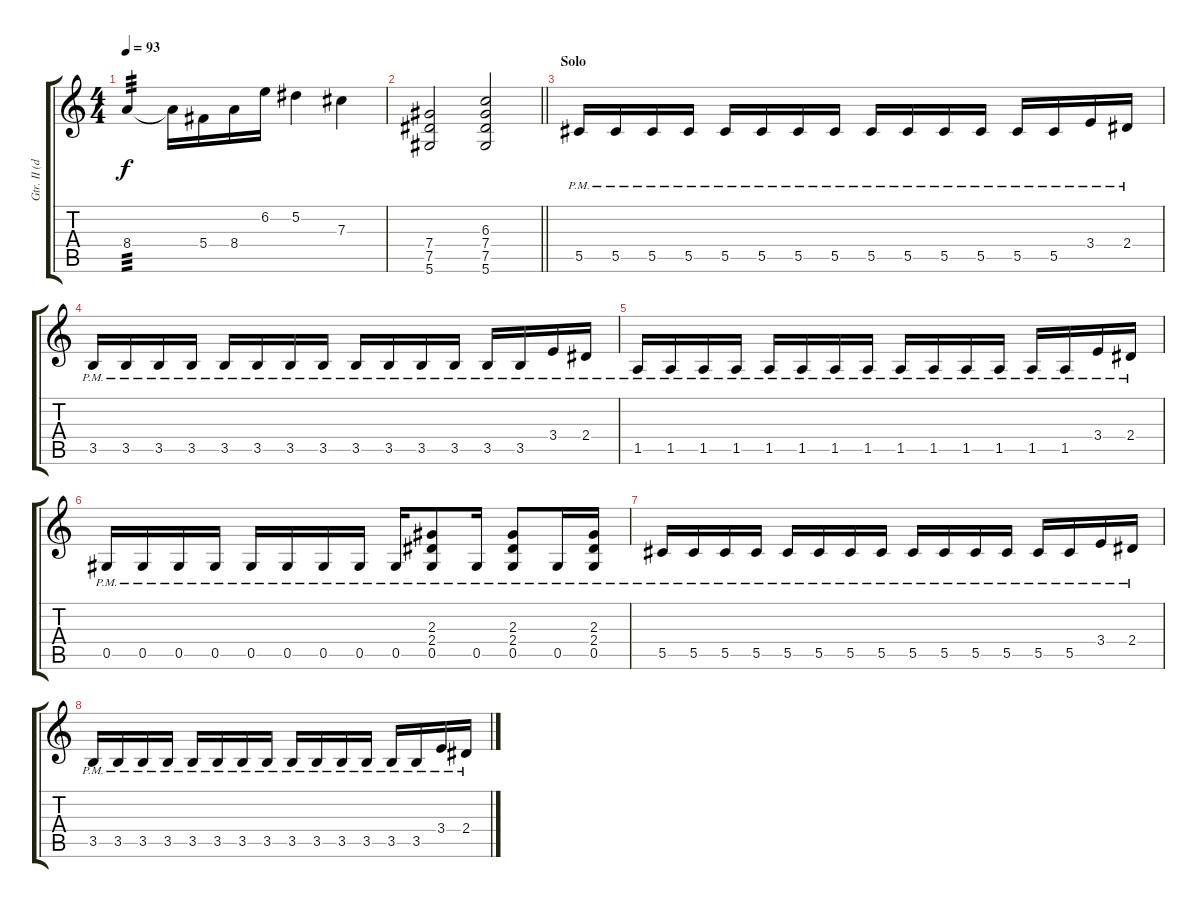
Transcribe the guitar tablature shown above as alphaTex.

\track ("Gtr. II (dist)" "Gtr. II (d") {instrument distortionguitar}
\staff {score tabs}
\tuning (Eb4 Bb3 Gb3 Db3 Ab2 Eb2) {hide}
\ts (4 4)
\tempo 93
\clef g2
\ks c
8.4.4{tp 3 dy f} 8.4{t}.16 5.4.16 8.4.16 6.2.16 5.2.4 7.3.4 |
\barLineRight lightlight
(7.4 7.5 5.6).2 (6.3 7.4 7.5 5.6).2 |
\section ("" "Solo")
5.5{pm}.16 5.5{pm}.16 5.5{pm}.16 5.5{pm}.16 5.5{pm}.16 5.5{pm}.16 5.5{pm}.16 5.5{pm}.16 5.5{pm}.16 5.5{pm}.16 5.5{pm}.16 5.5{pm}.16 5.5{pm}.16 5.5{pm}.16 3.4{pm}.16 2.4{pm}.16 |
3.5{pm}.16 3.5{pm}.16 3.5{pm}.16 3.5{pm}.16 3.5{pm}.16 3.5{pm}.16 3.5{pm}.16 3.5{pm}.16 3.5{pm}.16 3.5{pm}.16 3.5{pm}.16 3.5{pm}.16 3.5{pm}.16 3.5{pm}.16 3.4{pm}.16 2.4{pm}.16 |
1.5{pm}.16 1.5{pm}.16 1.5{pm}.16 1.5{pm}.16 1.5{pm}.16 1.5{pm}.16 1.5{pm}.16 1.5{pm}.16 1.5{pm}.16 1.5{pm}.16 1.5{pm}.16 1.5{pm}.16 1.5{pm}.16 1.5{pm}.16 3.4{pm}.16 2.4{pm}.16 |
0.5{pm}.16 0.5{pm}.16 0.5{pm}.16 0.5{pm}.16 0.5{pm}.16 0.5{pm}.16 0.5{pm}.16 0.5{pm}.16 0.5{pm}.16 (2.3 2.4 0.5{pm}).8 0.5{pm}.16 (2.3 2.4 0.5{pm}).8 0.5{pm}.16 (2.3 2.4 0.5{pm}).16 |
5.5{pm}.16 5.5{pm}.16 5.5{pm}.16 5.5{pm}.16 5.5{pm}.16 5.5{pm}.16 5.5{pm}.16 5.5{pm}.16 5.5{pm}.16 5.5{pm}.16 5.5{pm}.16 5.5{pm}.16 5.5{pm}.16 5.5{pm}.16 3.4{pm}.16 2.4{pm}.16 |
3.5{pm}.16 3.5{pm}.16 3.5{pm}.16 3.5{pm}.16 3.5{pm}.16 3.5{pm}.16 3.5{pm}.16 3.5{pm}.16 3.5{pm}.16 3.5{pm}.16 3.5{pm}.16 3.5{pm}.16 3.5{pm}.16 3.5{pm}.16 3.4{pm}.16 2.4{pm}.16
